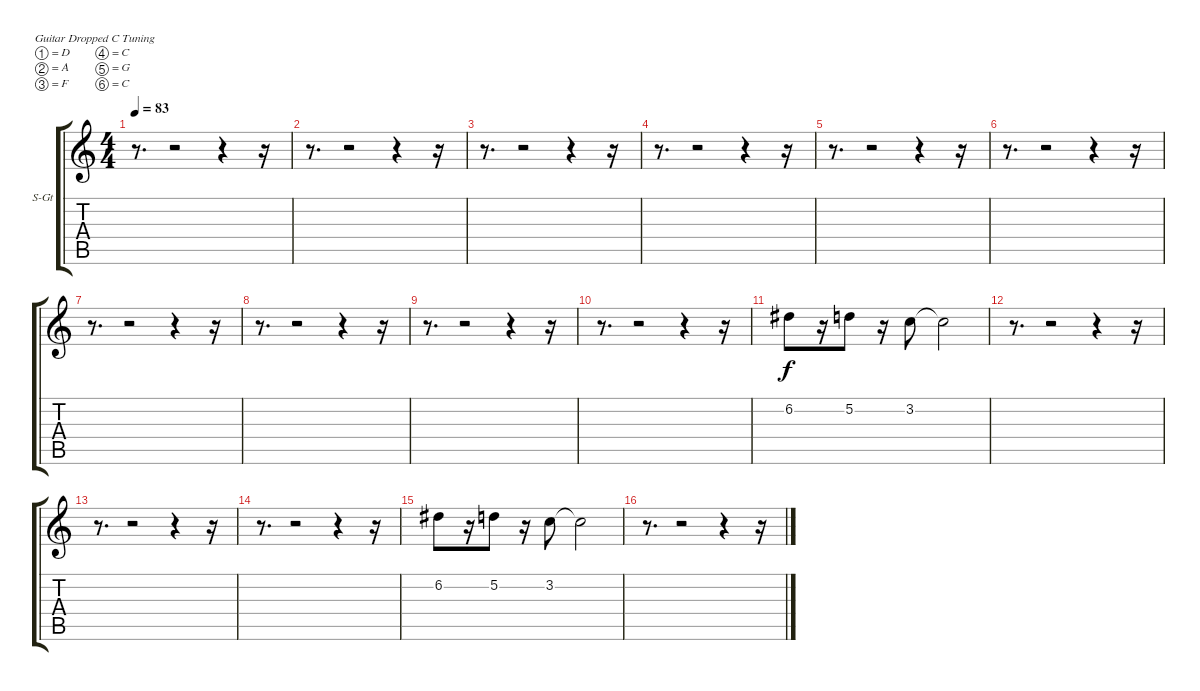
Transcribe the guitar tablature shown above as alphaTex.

\bracketExtendMode groupsimilarinstruments
\firstSystemTrackNameOrientation horizontal
\otherSystemsTrackNameOrientation horizontal
\track ("Frank Delgado" "S-Gt") {instrument sitar}
\staff {score tabs}
\tuning (D4 A3 F3 C3 G2 C2)
\displaytranspose 12
\ts (4 4)
\tempo 83
\clef g2
\ks c
r.8{d dy f} r.2 r.4 r.16 |
r.8{d} r.2 r.4 r.16 |
r.8{d} r.2 r.4 r.16 |
r.8{d} r.2 r.4 r.16 |
r.8{d} r.2 r.4 r.16 |
r.8{d} r.2 r.4 r.16 |
r.8{d} r.2 r.4 r.16 |
r.8{d} r.2 r.4 r.16 |
r.8{d} r.2 r.4 r.16 |
r.8{d} r.2 r.4 r.16 |
6.2.8 r.16 5.2.8 r.16 3.2.8 3.2{t}.2 |
r.8{d} r.2 r.4 r.16 |
r.8{d} r.2 r.4 r.16 |
r.8{d} r.2 r.4 r.16 |
6.2.8 r.16 5.2.8 r.16 3.2.8 3.2{t}.2 |
r.8{d} r.2 r.4 r.16
